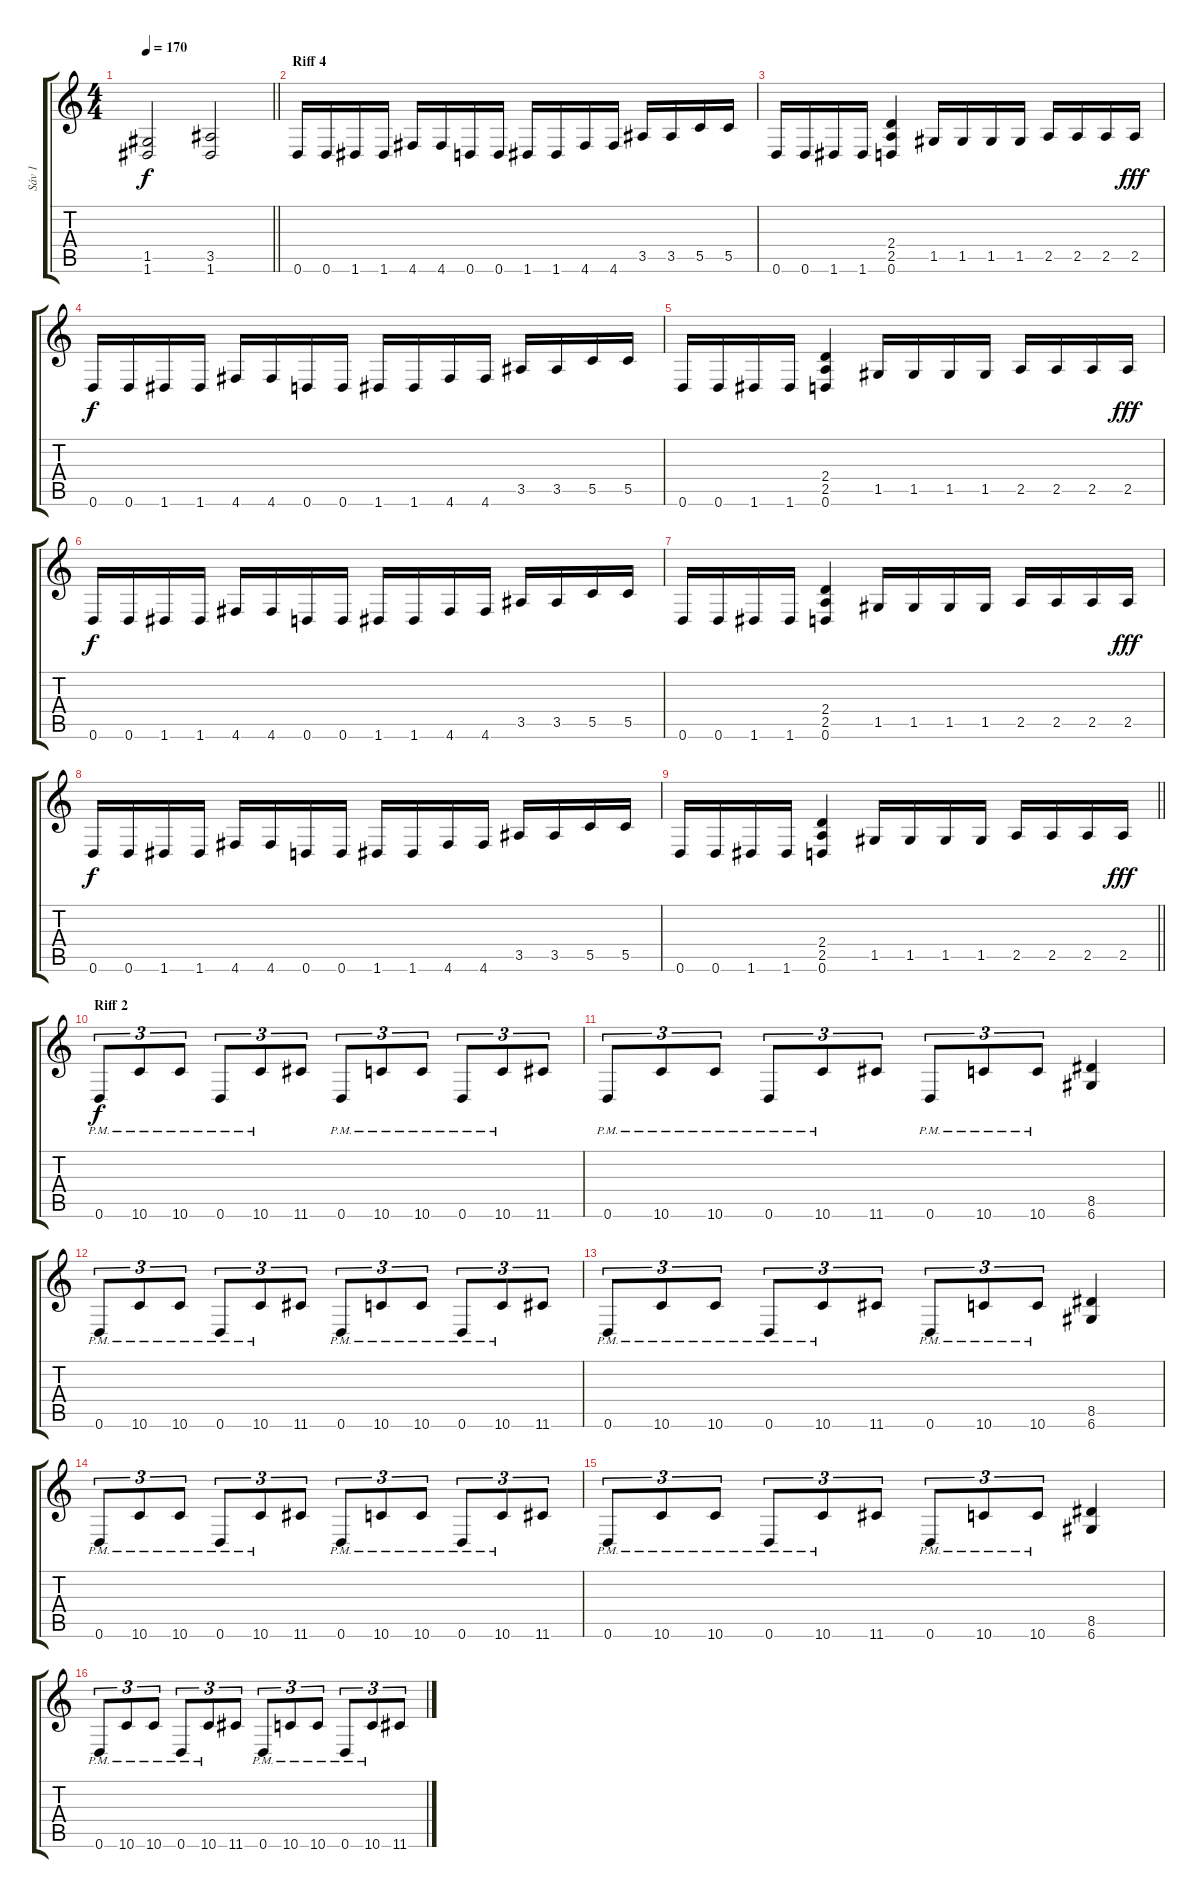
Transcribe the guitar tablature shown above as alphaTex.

\track ("Sáv 1" "Sáv 1") {instrument overdrivenguitar}
\staff {score tabs}
\tuning (D4 A3 F3 C3 G2 D2) {hide}
\ts (4 4)
\tempo 170
\clef g2
\barLineRight lightlight
\ks c
(1.5{t} 1.6{t}).2{dy f} (3.5 1.6).2 |
\section ("" "Riff 4")
0.6.16 0.6.16 1.6.16 1.6.16 4.6.16 4.6.16 0.6.16 0.6.16 1.6.16 1.6.16 4.6.16 4.6.16 3.5.16 3.5.16 5.5.16 5.5.16 |
0.6.16 0.6.16 1.6.16 1.6.16 (2.4 2.5 0.6).4 1.5.16 1.5.16 1.5.16 1.5.16 2.5.16 2.5.16 2.5.16 2.5.16{dy fff} |
0.6.16{dy f} 0.6.16 1.6.16 1.6.16 4.6.16 4.6.16 0.6.16 0.6.16 1.6.16 1.6.16 4.6.16 4.6.16 3.5.16 3.5.16 5.5.16 5.5.16 |
0.6.16 0.6.16 1.6.16 1.6.16 (2.4 2.5 0.6).4 1.5.16 1.5.16 1.5.16 1.5.16 2.5.16 2.5.16 2.5.16 2.5.16{dy fff} |
0.6.16{dy f} 0.6.16 1.6.16 1.6.16 4.6.16 4.6.16 0.6.16 0.6.16 1.6.16 1.6.16 4.6.16 4.6.16 3.5.16 3.5.16 5.5.16 5.5.16 |
0.6.16 0.6.16 1.6.16 1.6.16 (2.4 2.5 0.6).4 1.5.16 1.5.16 1.5.16 1.5.16 2.5.16 2.5.16 2.5.16 2.5.16{dy fff} |
0.6.16{dy f} 0.6.16 1.6.16 1.6.16 4.6.16 4.6.16 0.6.16 0.6.16 1.6.16 1.6.16 4.6.16 4.6.16 3.5.16 3.5.16 5.5.16 5.5.16 |
\barLineRight lightlight
0.6.16 0.6.16 1.6.16 1.6.16 (2.4 2.5 0.6).4 1.5.16 1.5.16 1.5.16 1.5.16 2.5.16 2.5.16 2.5.16 2.5.16{dy fff} |
\section ("" "Riff 2")
0.6{pm}.8{tu (3 2) dy f} 10.6{pm}.8{tu (3 2)} 10.6{pm}.8{tu (3 2)} 0.6{pm}.8{tu (3 2)} 10.6{pm}.8{tu (3 2)} 11.6.8{tu (3 2)} 0.6{pm}.8{tu (3 2)} 10.6{pm}.8{tu (3 2)} 10.6{pm}.8{tu (3 2)} 0.6{pm}.8{tu (3 2)} 10.6{pm}.8{tu (3 2)} 11.6.8{tu (3 2)} |
0.6{pm}.8{tu (3 2)} 10.6{pm}.8{tu (3 2)} 10.6{pm}.8{tu (3 2)} 0.6{pm}.8{tu (3 2)} 10.6{pm}.8{tu (3 2)} 11.6.8{tu (3 2)} 0.6{pm}.8{tu (3 2)} 10.6{pm}.8{tu (3 2)} 10.6{pm}.8{tu (3 2)} (8.5 6.6).4 |
0.6{pm}.8{tu (3 2)} 10.6{pm}.8{tu (3 2)} 10.6{pm}.8{tu (3 2)} 0.6{pm}.8{tu (3 2)} 10.6{pm}.8{tu (3 2)} 11.6.8{tu (3 2)} 0.6{pm}.8{tu (3 2)} 10.6{pm}.8{tu (3 2)} 10.6{pm}.8{tu (3 2)} 0.6{pm}.8{tu (3 2)} 10.6{pm}.8{tu (3 2)} 11.6.8{tu (3 2)} |
0.6{pm}.8{tu (3 2)} 10.6{pm}.8{tu (3 2)} 10.6{pm}.8{tu (3 2)} 0.6{pm}.8{tu (3 2)} 10.6{pm}.8{tu (3 2)} 11.6.8{tu (3 2)} 0.6{pm}.8{tu (3 2)} 10.6{pm}.8{tu (3 2)} 10.6{pm}.8{tu (3 2)} (8.5 6.6).4 |
0.6{pm}.8{tu (3 2)} 10.6{pm}.8{tu (3 2)} 10.6{pm}.8{tu (3 2)} 0.6{pm}.8{tu (3 2)} 10.6{pm}.8{tu (3 2)} 11.6.8{tu (3 2)} 0.6{pm}.8{tu (3 2)} 10.6{pm}.8{tu (3 2)} 10.6{pm}.8{tu (3 2)} 0.6{pm}.8{tu (3 2)} 10.6{pm}.8{tu (3 2)} 11.6.8{tu (3 2)} |
0.6{pm}.8{tu (3 2)} 10.6{pm}.8{tu (3 2)} 10.6{pm}.8{tu (3 2)} 0.6{pm}.8{tu (3 2)} 10.6{pm}.8{tu (3 2)} 11.6.8{tu (3 2)} 0.6{pm}.8{tu (3 2)} 10.6{pm}.8{tu (3 2)} 10.6{pm}.8{tu (3 2)} (8.5 6.6).4 |
0.6{pm}.8{tu (3 2)} 10.6{pm}.8{tu (3 2)} 10.6{pm}.8{tu (3 2)} 0.6{pm}.8{tu (3 2)} 10.6{pm}.8{tu (3 2)} 11.6.8{tu (3 2)} 0.6{pm}.8{tu (3 2)} 10.6{pm}.8{tu (3 2)} 10.6{pm}.8{tu (3 2)} 0.6{pm}.8{tu (3 2)} 10.6{pm}.8{tu (3 2)} 11.6.8{tu (3 2)}
